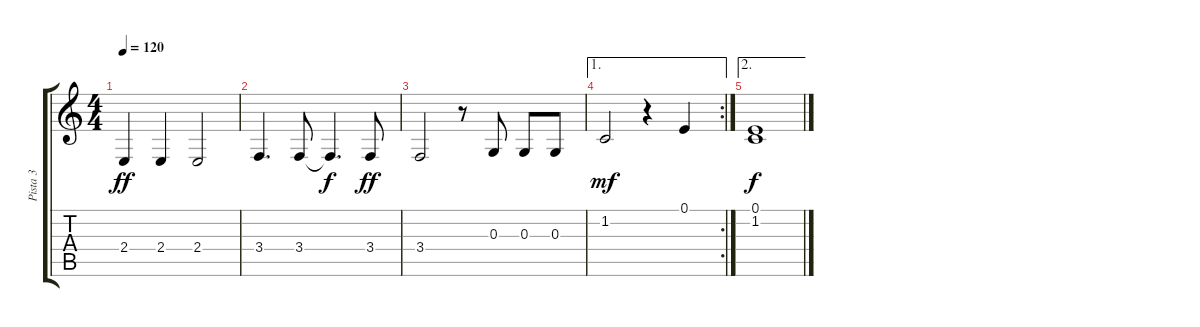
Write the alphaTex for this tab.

\track ("Pista 3" "Pista 3") {instrument violin}
\staff {score tabs}
\tuning (E4 B3 G3 D3 A2 E2) {hide}
\ts (4 4)
\tempo 120
\clef g2
\ks c
2.4.4{dy ff} 2.4.4 2.4.2 |
3.4.4{d} 3.4.8 3.4{t}.4{d dy f} 3.4.8{dy ff} |
3.4.2 r.8 0.3.8 0.3.8 0.3.8 |
\ae 1
\rc 2
1.2.2{dy mf} r.4 0.1.4 |
\ae 2
(0.1 1.2).1{dy f}
